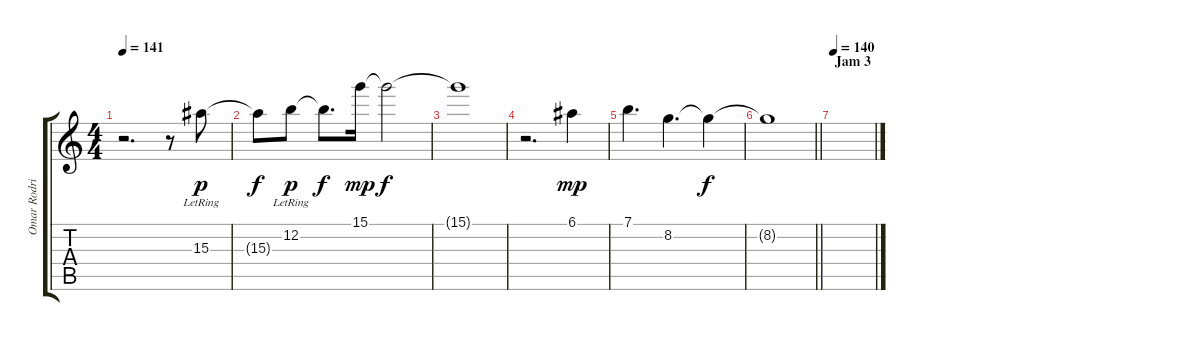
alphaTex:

\track ("Omar Rodriguez-Lopez - Guitar 2" "Omar Rodri") {instrument distortionguitar}
\staff {score tabs}
\tuning (E4 B3 G3 D3 A2 E2) {hide}
\ts (4 4)
\tempo 141
\clef g2
\ks c
r.2{d dy f volume 13 balance 16} r.8 15.3{lr}.8{dy p} |
15.3{t}.8{dy f} 12.2{lr}.8{dy p} 12.2{t}.8{d dy f} 15.1.16{dy mp volume 0} 15.1{t}.2{dy f} |
15.1{t}.1 |
r.2{d} 6.1.4{dy mp volume 13} |
7.1.4{d volume 8} 8.2.4{d volume 13} 8.2{t}.4{dy f volume 0} |
\barLineRight lightlight
8.2{t}.1 |
\section ("" "Jam 3")
\tempo 140
